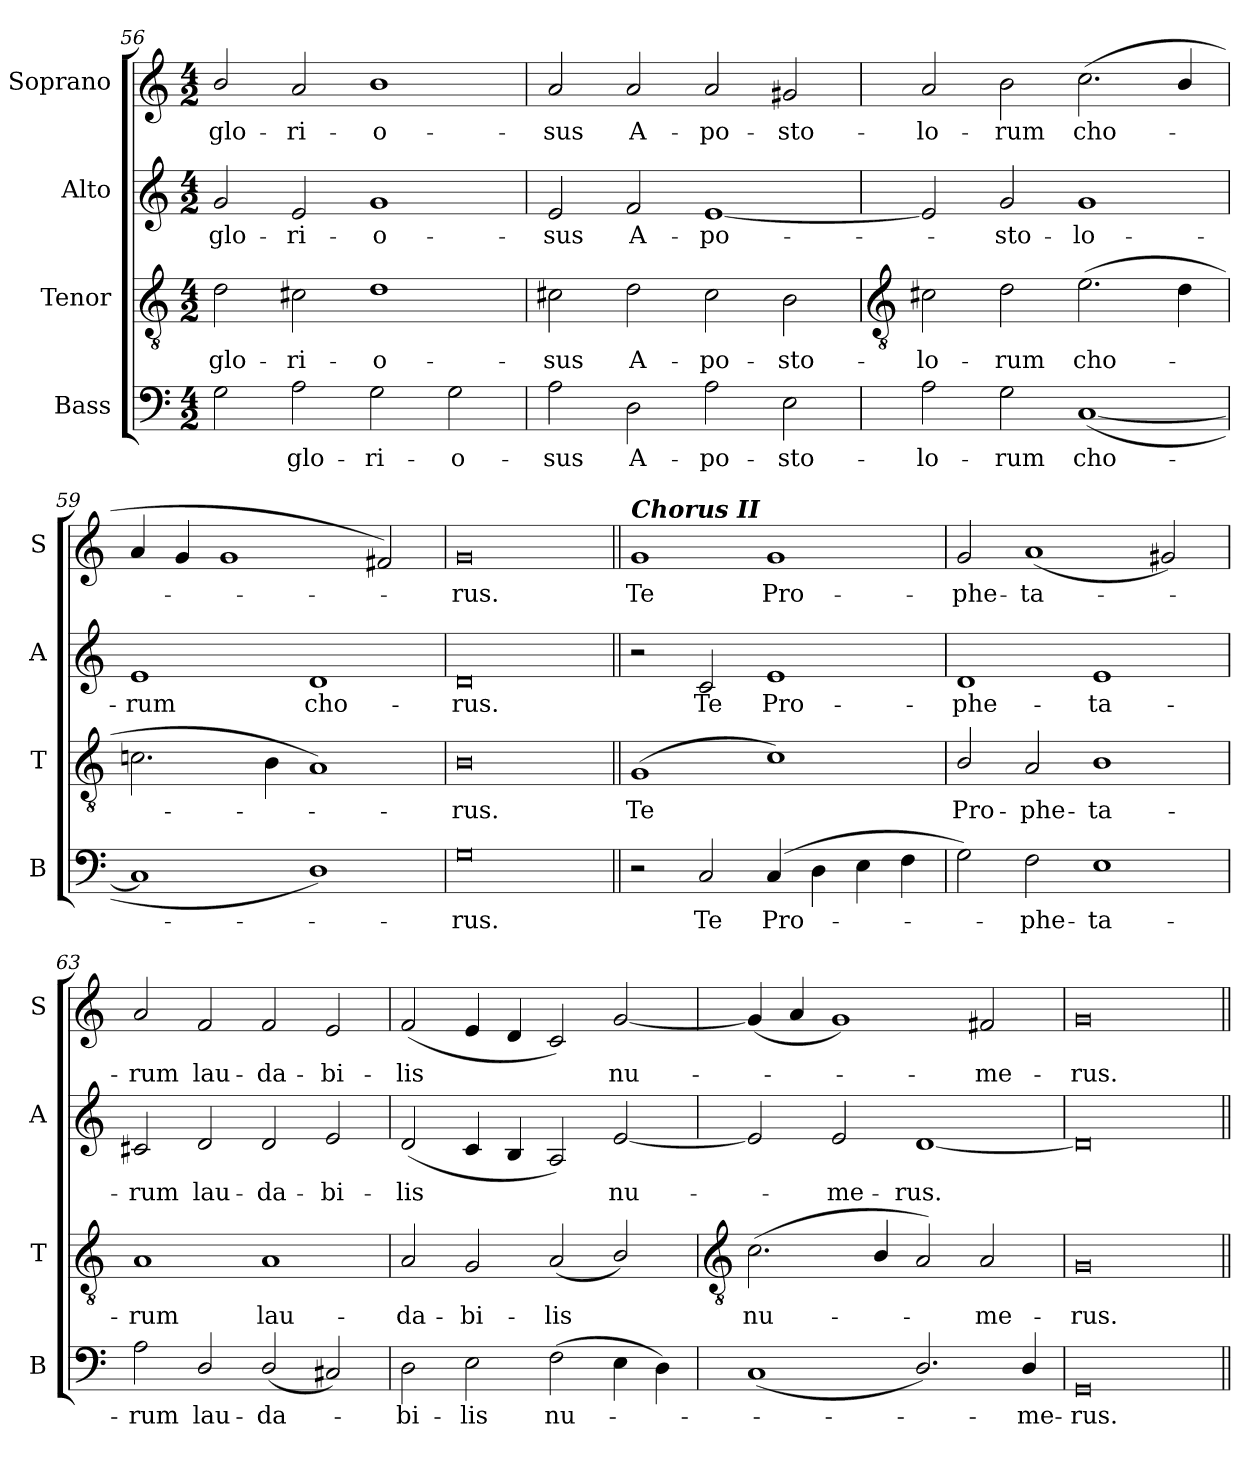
**kern	**text	**kern	**text	**kern	**text	**kern	**text
*part4	*part4	*part3	*part3	*part2	*part2	*part1	*part1
*staff4	*staff4	*staff3	*staff3	*staff2	*staff2	*staff1	*staff1
*I"Bass	*	*I"Tenor	*	*I"Alto	*	*I"Soprano	*
*I'B	*	*I'T	*	*I'A	*	*I'S	*
*clefF4	*	*clefGv2	*	*clefG2	*	*clefG2	*
*k[]	*	*k[]	*	*k[]	*	*k[]	*
*C:	*	*C:	*	*C:	*	*C:	*
*M4/2	*	*M4/2	*	*M4/2	*	*M4/2	*
=56	=56	=56	=56	=56	=56	=56	=56
!	!	!	!LO:LY:b	!	!LO:LY:b	!	!LO:LY:b
2G	.	2d	glo-	2g	glo-	2b/	glo-
!	!LO:LY:b	!	!LO:LY:b	!	!LO:LY:b	!	!LO:LY:b
2A	glo-	2c#X	-ri-	2e	-ri-	2a	-ri-
!	!LO:LY:b	!	!LO:LY:b	!	!LO:LY:b	!	!LO:LY:b
2G	-ri-	1d	-o-	1g	-o-	1b	-o-
!	!LO:LY:b	!	!	!	!	!	!
2G	-o-	.	.	.	.	.	.
=57	=57	=57	=57	=57	=57	=57	=57
!	!LO:LY:b	!	!LO:LY:b	!	!LO:LY:b	!	!LO:LY:b
2A	-sus	2c#X	-sus	2e	-sus	2a	-sus
!	!LO:LY:b	!	!LO:LY:b	!	!LO:LY:b	!	!LO:LY:b
2D	A-	2d	A-	2f	A-	2a	A-
!	!LO:LY:b	!	!LO:LY:b	!	!LO:LY:b	!	!LO:LY:b
2A	-po-	2c#	-po-	[1e	-po-	2a	-po-
!	!LO:LY:b	!	!LO:LY:b	!	!	!	!LO:LY:b
2E	-sto-	2B	-sto-	.	.	2g#X	-sto-
!!LO:LB:g=z
=58	=58	=58	=58	=58	=58	=58	=58
*	*	*clefGv2	*	*	*	*	*
!	!LO:LY:b	!	!LO:LY:b	!	!	!	!LO:LY:b
2A	-lo-	2c#X	-lo-	2e]	.	2a	-lo-
!	!LO:LY:b	!	!LO:LY:b	!	!LO:LY:b	!	!LO:LY:b
2G	-rum	2d	-rum	2g	sto-	2b	-rum
!	!LO:LY:b	!	!LO:LY:b	!	!LO:LY:b	!	!LO:LY:b
(<[1C	cho-	(>2.e	cho-	1g	-lo-	(<2.cc	cho-
.	.	4d	.	.	.	4b/	.
=59	=59	=59	=59	=59	=59	=59	=59
!	!	!	!	!	!LO:LY:b	!	!
1C]	.	2.cn	.	1e	-rum	4a	.
.	.	.	.	.	.	4g	.
.	.	.	.	.	.	1g	.
.	.	4B	.	.	.	.	.
!	!	!	!	!	!LO:LY:b	!	!
1D/)	.	1A)	.	1d	cho-	.	.
.	.	.	.	.	.	2f#X)	.
=60	=60	=60	=60	=60	=60	=60	=60
!	!LO:LY:b	!	!LO:LY:b	!	!LO:LY:b	!	!LO:LY:b
0G	rus.	0B	rus.	0d	-rus.	0g	rus.
=61||	=61||	=61||	=61||	=61||	=61||	=61||	=61||
!	!	!	!	!	!	!LO:TX:a:Bi:t=Chorus II	!
!	!	!	!LO:LY:b	!	!	!	!LO:LY:b
2r	.	(<1G	Te	2r	.	1g	Te
!	!LO:LY:b	!	!	!	!LO:LY:b	!	!
2C	Te	.	.	2c	Te	.	.
!	!LO:LY:b	!	!	!	!LO:LY:b	!	!LO:LY:b
(>4C	Pro-	1c)	.	1e	Pro-	1g	Pro-
4D	.	.	.	.	.	.	.
4E	.	.	.	.	.	.	.
4F	.	.	.	.	.	.	.
=62	=62	=62	=62	=62	=62	=62	=62
!	!	!	!LO:LY:b	!	!LO:LY:b	!	!LO:LY:b
2G)	.	2B/	Pro-	1d	-phe-	2g	-phe-
!	!LO:LY:b	!	!LO:LY:b	!	!	!	!LO:LY:b
2F	phe-	2A	-phe-	.	.	(<1a	-ta-
!	!LO:LY:b	!	!LO:LY:b	!	!LO:LY:b	!	!
1E	-ta-	1B	-ta-	1e/	-ta-	.	.
.	.	.	.	.	.	2g#X)	.
=63	=63	=63	=63	=63	=63	=63	=63
!	!LO:LY:b	!	!LO:LY:b	!	!LO:LY:b	!	!LO:LY:b
2A	-rum	1A	-rum	2c#X	-rum	2a	rum
!	!LO:LY:b	!	!	!	!LO:LY:b	!	!LO:LY:b
2D/	lau-	.	.	2d	lau-	2f	lau-
!	!LO:LY:b	!	!LO:LY:b	!	!LO:LY:b	!	!LO:LY:b
(<2D/	-da-	1A	lau-	2d	-da-	2f	-da-
!	!	!	!	!	!LO:LY:b	!	!LO:LY:b
2C#X)	.	.	.	2e	-bi-	2e	-bi-
=64	=64	=64	=64	=64	=64	=64	=64
!	!LO:LY:b	!	!LO:LY:b	!	!LO:LY:b	!	!LO:LY:b
2D	bi-	2A	-da-	(<2d	-lis	(<2f	-lis
!	!LO:LY:b	!	!LO:LY:b	!	!	!	!
2E	-lis	2G	-bi-	4c	.	4e	.
.	.	.	.	4B	.	4d	.
!	!LO:LY:b	!	!LO:LY:b	!	!	!	!
(>2F	nu-	(<2A	-lis	2A)	.	2c)	.
!	!	!	!	!	!LO:LY:b	!	!LO:LY:b
4E	.	2B/)	.	[2e	nu-	[2g	nu-
4D)	.	.	.	.	.	.	.
!!LO:LB:g=z
=65	=65	=65	=65	=65	=65	=65	=65
*	*	*clefGv2	*	*	*	*	*
!	!	!	!LO:LY:b	!	!	!	!
(<1C	.	(<2.c	nu-	2e]	.	(<4g]	.
.	.	.	.	.	.	4a	.
!	!	!	!	!	!LO:LY:b	!	!
.	.	.	.	2e	me-	1g)	.
.	.	4B/	.	.	.	.	.
!	!	!	!	!	!LO:LY:b	!	!
2.D/)	.	2A)	.	[1d	-rus.	.	.
!	!	!	!LO:LY:b	!	!	!	!LO:LY:b
.	.	2A	me-	.	.	2f#X	me-
!	!LO:LY:b	!	!	!	!	!	!
4D/	me-	.	.	.	.	.	.
=66	=66	=66	=66	=66	=66	=66	=66
!	!LO:LY:b	!	!LO:LY:b	!	!	!	!LO:LY:b
0GG	-rus.	0G	-rus.	0d]	.	0g	-rus.
=||	=||	=||	=||	=||	=||	=||	=||
*-	*-	*-	*-	*-	*-	*-	*-
